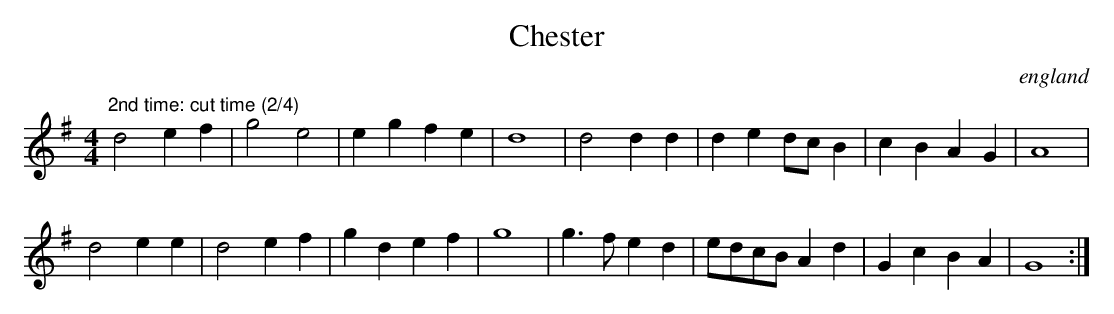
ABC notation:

X:1
T:Chester
O:england
M:4/4
L:1/4
K:G
"2nd time: cut time (2/4)"
d2 ef|g2 e2|egfe|d4|d2 dd|de       d/c/B|cBAG|A4 |
d2 ee|d2 ef|gdef|g4|g>fed|e/d/c/B/ Ad   |GcBA|G4:|
